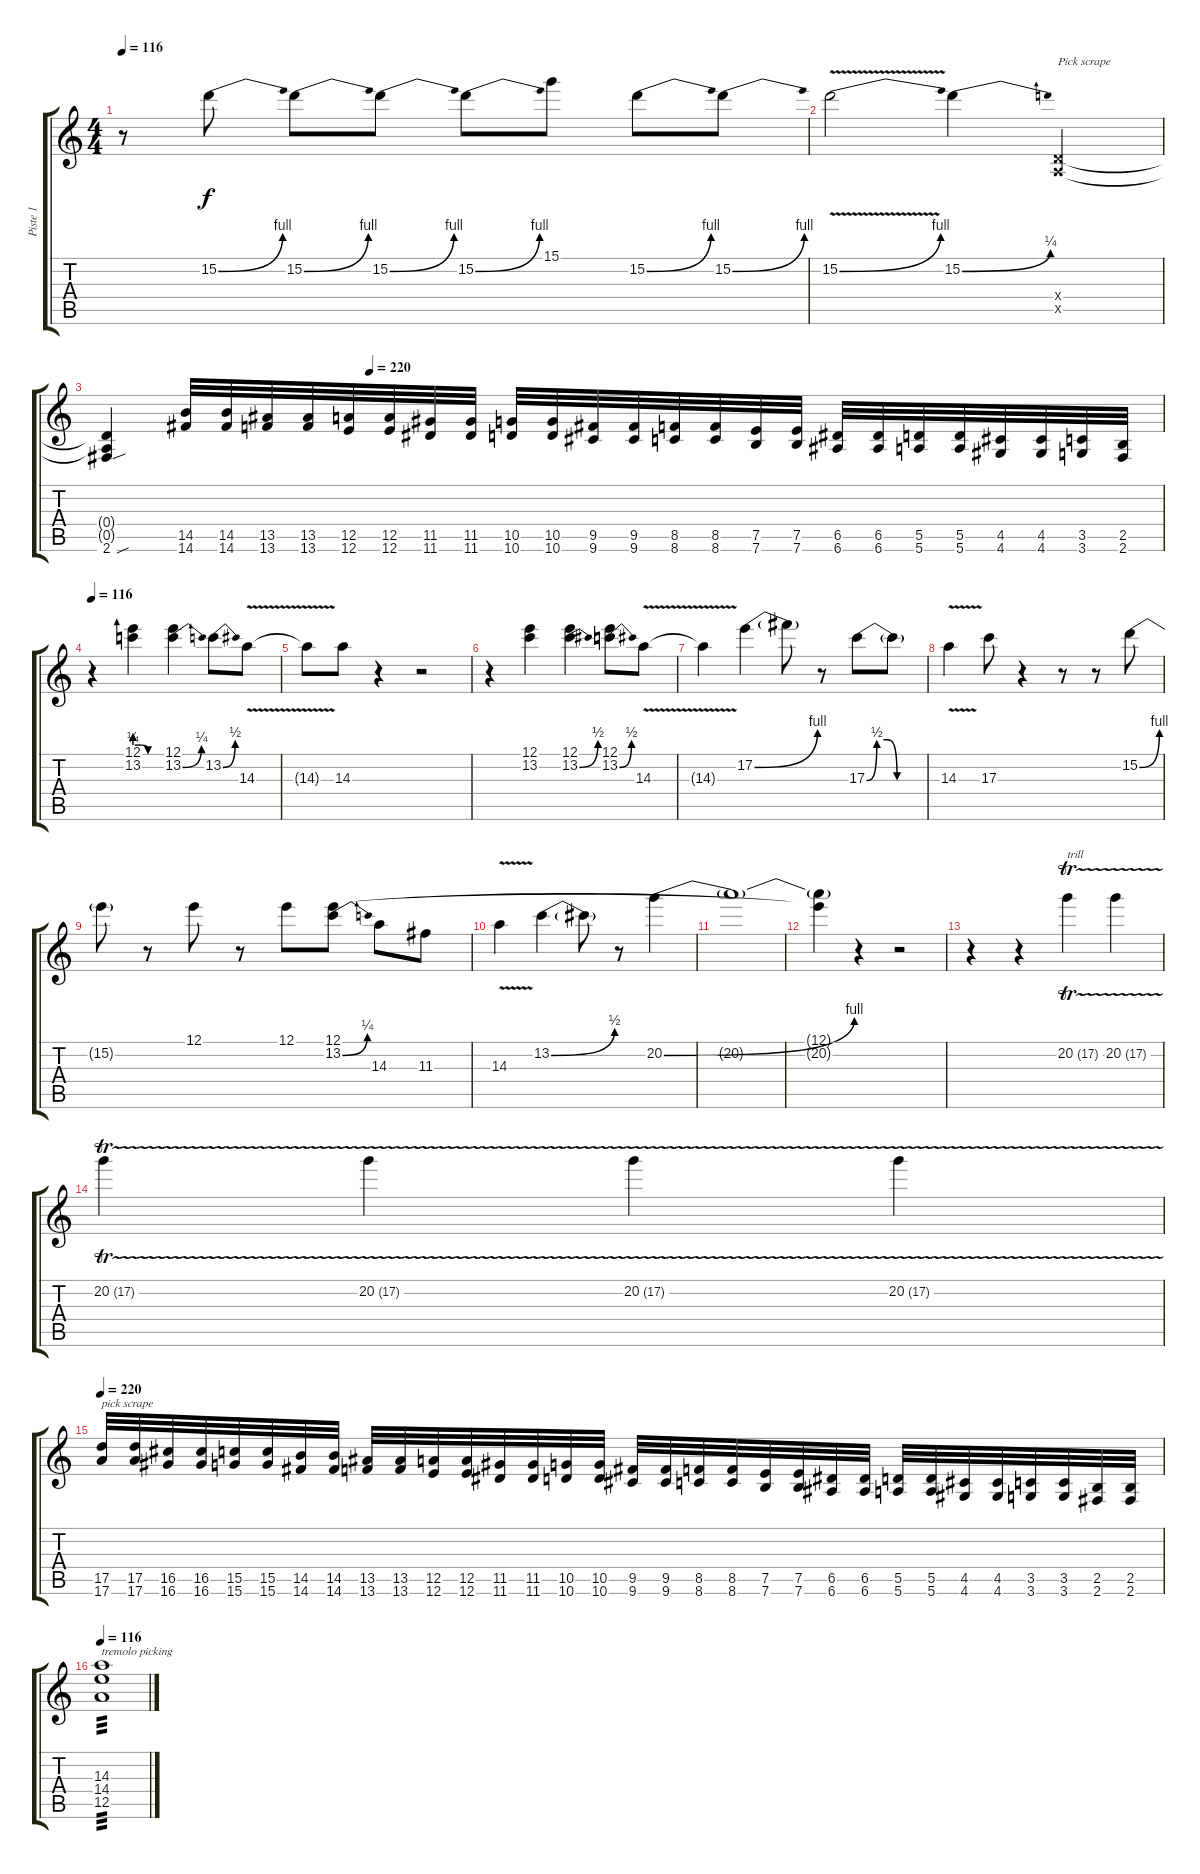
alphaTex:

\track ("Piste 1" "Piste 1") {instrument overdrivenguitar}
\staff {score tabs}
\tuning (E4 B3 G3 D3 A2 E2) {hide}
\ts (4 4)
\tempo 116
\clef g2
\ks c
r.8{dy f} 15.2{be (bend 0 0 60 4)}.8 15.2{be (bend 0 0 60 4)}.8 15.2{be (bend 0 0 60 4)}.8 15.2{be (bend 0 0 60 4)}.8 15.1.8 15.2{be (bend 0 0 60 4)}.8 15.2{be (bend 0 0 60 4)}.8 |
15.2{be (bend 0 0 60 4) v}.2 15.2{be (bend 0 0 60 1)}.4 (0.4{x} 0.5{x}).4{txt "Pick scrape" instrument guitarfretnoise} |
\tempo (220 0.25)
(0.4{t} 0.5{t} 2.6{sou}).4 (14.5 14.6).32 (14.5 14.6).32 (13.5 13.6).32 (13.5 13.6).32 (12.5 12.6).32 (12.5 12.6).32 (11.5 11.6).32 (11.5 11.6).32 (10.5 10.6).32 (10.5 10.6).32 (9.5 9.6).32 (9.5 9.6).32 (8.5 8.6).32 (8.5 8.6).32 (7.5 7.6).32 (7.5 7.6).32 (6.5 6.6).32 (6.5 6.6).32 (5.5 5.6).32 (5.5 5.6).32 (4.5 4.6).32 (4.5 4.6).32 (3.5 3.6).32 (2.5 2.6).32 |
\tempo 116
r.4{instrument overdrivenguitar} (12.1 13.2{be (custom 0 1 15 1 30 0 60 0)}).4 (12.1 13.2{be (bend 0 0 60 1)}).4 13.2{be (bend 0 0 60 2)}.8 14.3{v}.8 |
14.3{t}.8 14.3.8 r.4 r.2 |
r.4 (12.1 13.2).4 (12.1 13.2{be (bend 0 0 60 2)}).4 (12.1 13.2{be (bend 0 0 60 2)}).8 14.3{v}.8 |
14.3{t}.4 17.2{be (bend 0 0 60 4)}.4 17.2{t}.8 r.8 17.3{be (custom 0 0 10 2 20 2 30 0 60 0)}.8 17.3{t}.8 |
14.3{v}.4 17.3.8 r.4 r.8 r.8 15.2{be (bend 0 0 60 4)}.8 |
15.2{t}.8 r.8 12.1.8 r.8 12.1.8 (12.1 13.2{be (bend 0 0 60 1)}).8 14.3.8 11.3.8 |
14.3{v}.4 13.2{be (bend 0 0 60 2)}.4 13.2{t}.8 r.8 20.2{be (bend 0 0 60 4)}.4 |
20.2{t}.1 |
(12.1{t} 20.2{t}).4 r.4 r.2 |
r.4 r.4 20.2{tr (17 32)}.4{txt "trill"} 20.2{tr (17 32)}.4 |
20.2{tr (17 32)}.4 20.2{tr (17 32)}.4 20.2{tr (17 32)}.4 20.2{tr (17 32)}.4 |
\tempo 220
(17.5 17.6).32{txt "pick scrape" instrument guitarfretnoise} (17.5 17.6).32 (16.5 16.6).32 (16.5 16.6).32 (15.5 15.6).32 (15.5 15.6).32 (14.5 14.6).32 (14.5 14.6).32 (13.5 13.6).32 (13.5 13.6).32 (12.5 12.6).32 (12.5 12.6).32 (11.5 11.6).32 (11.5 11.6).32 (10.5 10.6).32 (10.5 10.6).32 (9.5 9.6).32 (9.5 9.6).32 (8.5 8.6).32 (8.5 8.6).32 (7.5 7.6).32 (7.5 7.6).32 (6.5 6.6).32 (6.5 6.6).32 (5.5 5.6).32 (5.5 5.6).32 (4.5 4.6).32 (4.5 4.6).32 (3.5 3.6).32 (3.5 3.6).32 (2.5 2.6).32 (2.5 2.6).32 |
\tempo 116
(14.3 14.4 12.5).1{txt "tremolo picking" tp 3 instrument overdrivenguitar}
